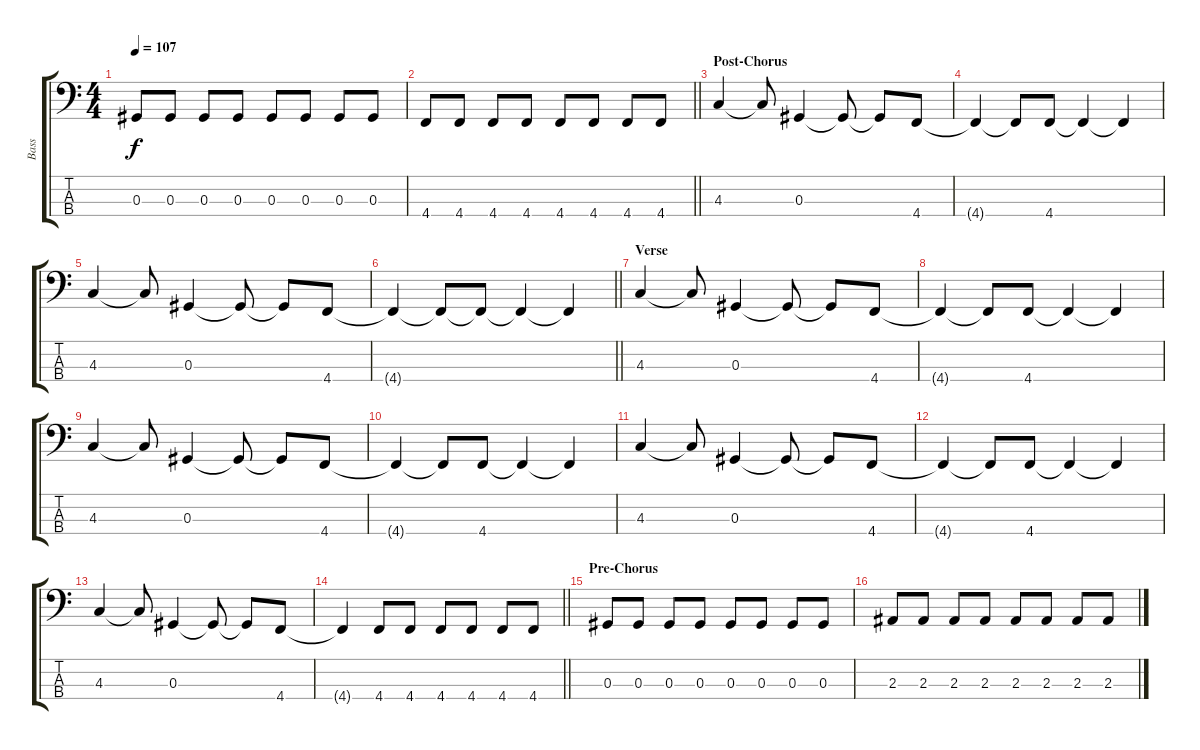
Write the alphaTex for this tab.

\track ("Bass" "Bass") {instrument electricbasspick}
\staff {score tabs}
\tuning (Gb2 Db2 Ab1 Db1) {hide}
\ts (4 4)
\tempo 107
\clef f4
\ks c
0.3.8{dy f} 0.3.8 0.3.8 0.3.8 0.3.8 0.3.8 0.3.8 0.3.8 |
\barLineRight lightlight
4.4.8 4.4.8 4.4.8 4.4.8 4.4.8 4.4.8 4.4.8 4.4.8 |
\section ("" "Post-Chorus")
4.3.4 4.3{t}.8 0.3.4 0.3{t}.8 0.3{t}.8 4.4.8 |
4.4{t}.4 4.4{t}.8 4.4.8 4.4{t}.4 4.4{t}.4 |
4.3.4 4.3{t}.8 0.3.4 0.3{t}.8 0.3{t}.8 4.4.8 |
\barLineRight lightlight
4.4{t}.4 4.4{t}.8 4.4{t}.8 4.4{t}.4 4.4{t}.4 |
\section ("" "Verse")
4.3.4 4.3{t}.8 0.3.4 0.3{t}.8 0.3{t}.8 4.4.8 |
4.4{t}.4 4.4{t}.8 4.4.8 4.4{t}.4 4.4{t}.4 |
4.3.4 4.3{t}.8 0.3.4 0.3{t}.8 0.3{t}.8 4.4.8 |
4.4{t}.4 4.4{t}.8 4.4.8 4.4{t}.4 4.4{t}.4 |
4.3.4 4.3{t}.8 0.3.4 0.3{t}.8 0.3{t}.8 4.4.8 |
4.4{t}.4 4.4{t}.8 4.4.8 4.4{t}.4 4.4{t}.4 |
4.3.4 4.3{t}.8 0.3.4 0.3{t}.8 0.3{t}.8 4.4.8 |
\barLineRight lightlight
4.4{t}.4 4.4.8 4.4.8 4.4.8 4.4.8 4.4.8 4.4.8 |
\section ("" "Pre-Chorus")
0.3.8 0.3.8 0.3.8 0.3.8 0.3.8 0.3.8 0.3.8 0.3.8 |
2.3.8 2.3.8 2.3.8 2.3.8 2.3.8 2.3.8 2.3.8 2.3.8
